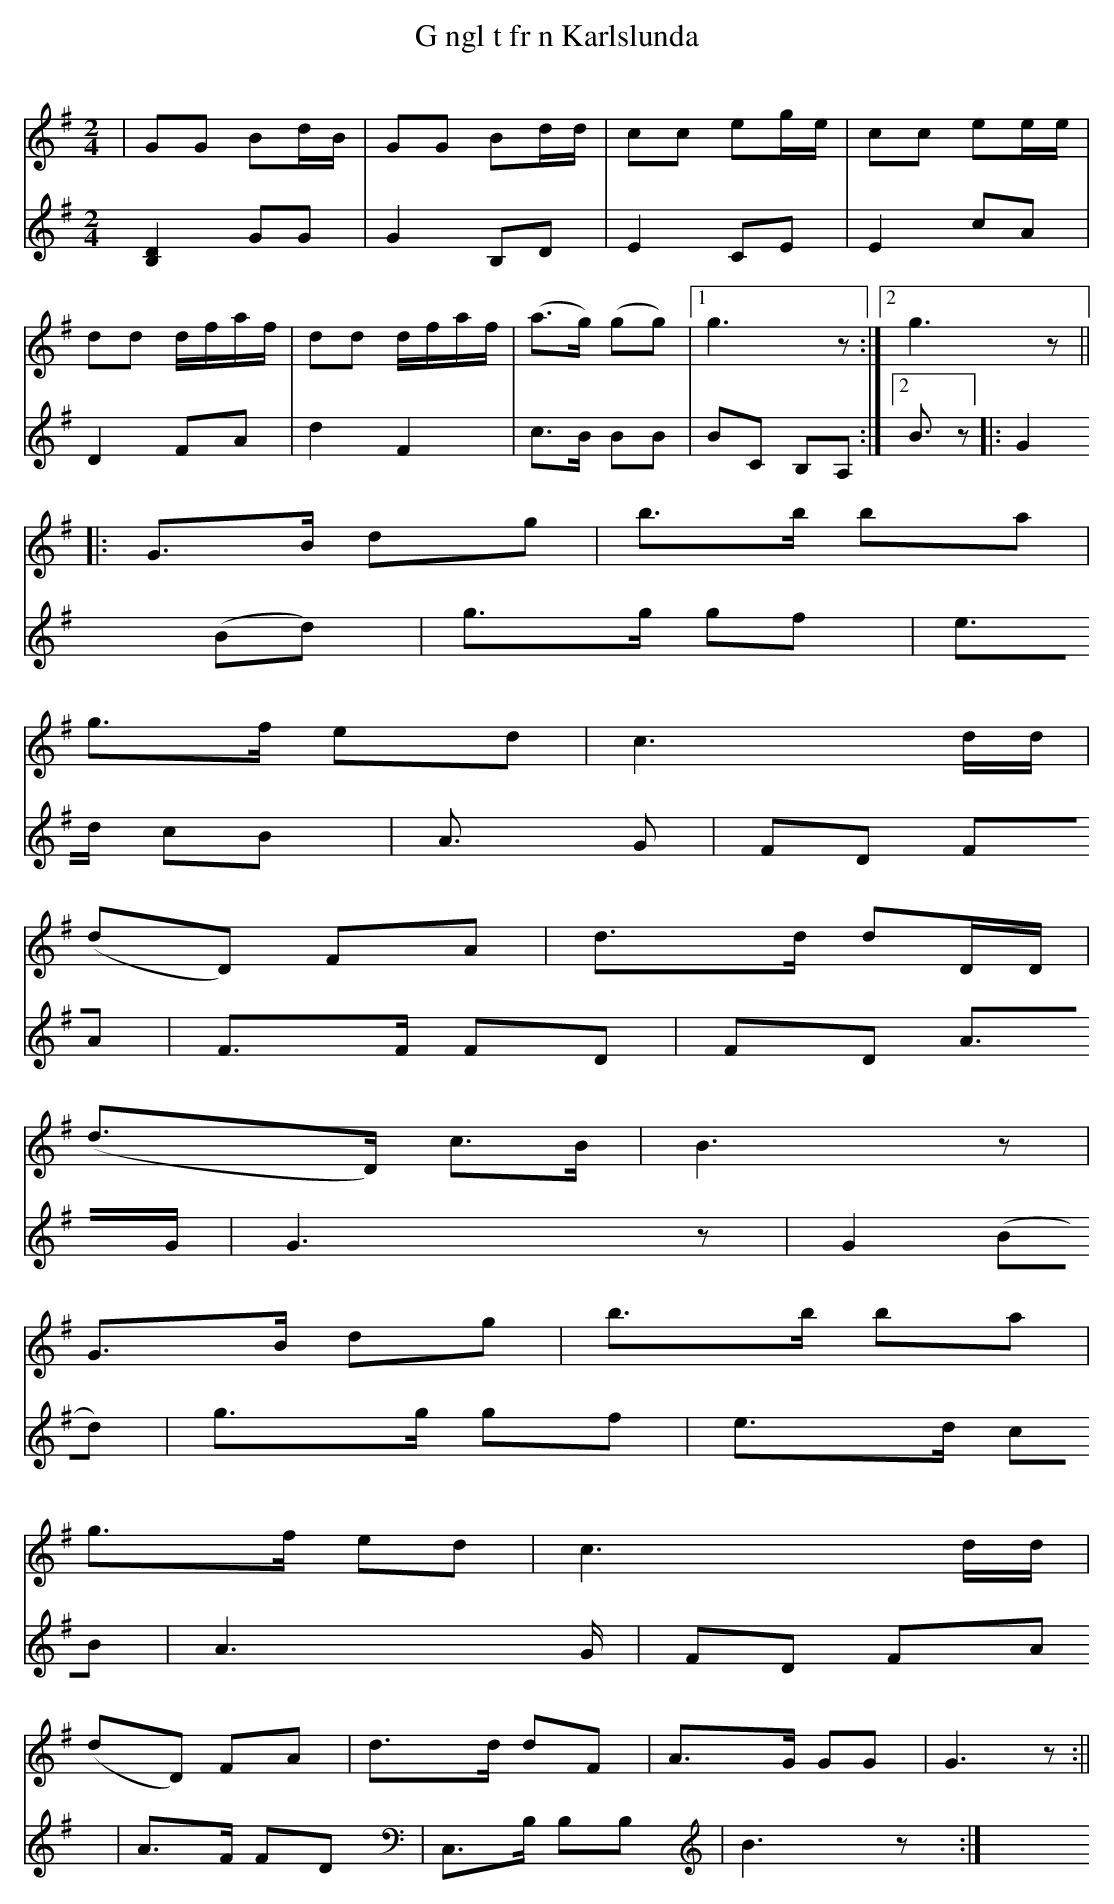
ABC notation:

X:1
T: G ngl t fr n Karlslunda
M: 2/4
L: 1/8
Q:
K:G % 1 sharps
|GG Bd/2B/2|GG Bd/2d/2|cc eg/2e/2|cc ee/2e/2|
dd d/2f/2a/2f/2|dd d/2f/2a/2f/2|(a3/2g/2) (gg)|1g3 z:|2g3 z||:
G3/2B/2 dg|b3/2b/2 ba|
g3/2f/2 ed|c3 d/2d/2|
(dD) FA|d3/2d/2 dD/2D/2|
(d3/2D/2) c3/2B/2| B3 z|
G3/2B/2 dg|b3/2b/2 ba|
g3/2f/2 ed|c3 d/2d/2|
(dD) FA|d3/2d/2 dF|A3/2G/2 GG|G3 z :||
V:2
[D2B,2] GG|
G2 B,D|
E2 CE|
E2 cA|
D2 FA|
d2 F2|
c3/2B/2 BB|
1BC B,A,:|2B3/2 z|:
G2 (Bd)|
g3/2g/2 gf|
e3/2d/2 cB|
A3/2 G|
FD FA|
F3/2F/2 FD|
FD A3/2G/2|
G3 z|
G2 (Bd)|
g3/2g/2 gf|
e3/2d/2 cB|
A3 G/2|
FD FA|
A3/2F/2 FD|
C,3/2B,/2 B,B,|
B3 z:|
